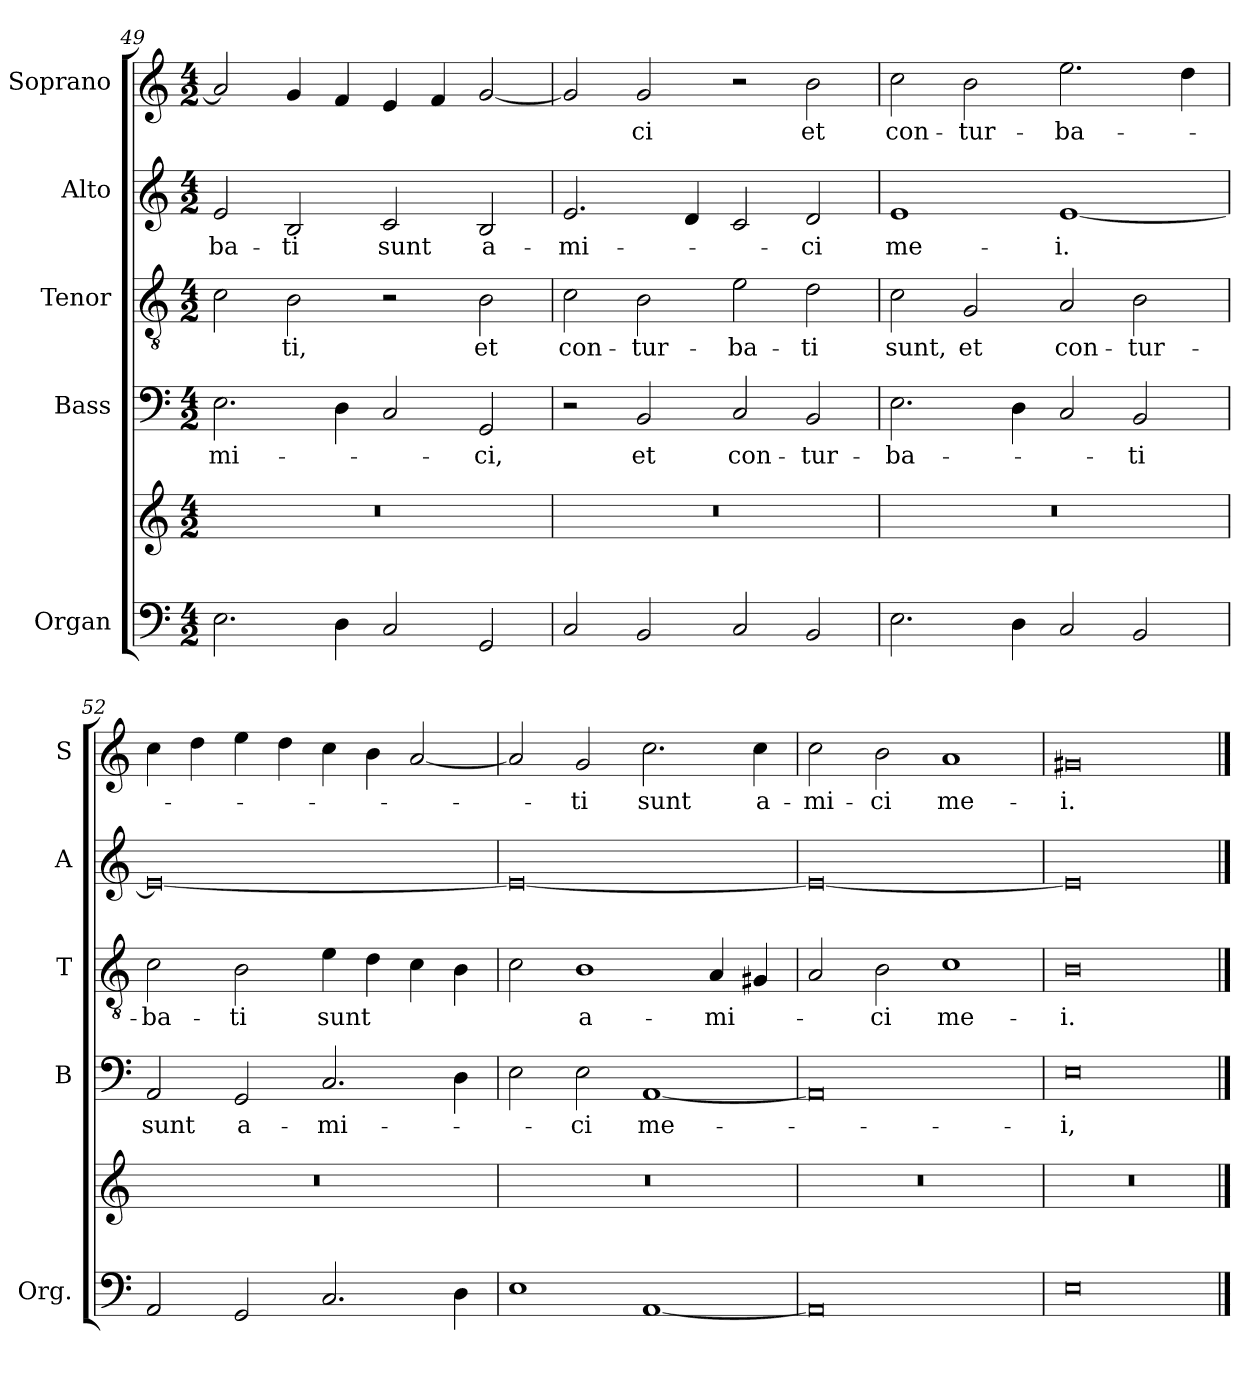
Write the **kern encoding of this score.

**kern	**kern	**kern	**text	**kern	**text	**kern	**text	**kern	**text
*part5	*part5	*part4	*part4	*part3	*part3	*part2	*part2	*part1	*part1
*staff6	*staff5	*staff4	*staff4	*staff3	*staff3	*staff2	*staff2	*staff1	*staff1
*I"Organ	*	*I"Bass	*	*I"Tenor	*	*I"Alto	*	*I"Soprano	*
*I'Org.	*	*I'B	*	*I'T	*	*I'A	*	*I'S	*
*clefF4	*clefG2	*clefF4	*	*clefGv2	*	*clefG2	*	*clefG2	*
*k[]	*k[]	*k[]	*	*k[]	*	*k[]	*	*k[]	*
*C:	*C:	*C:	*	*C:	*	*C:	*	*C:	*
*M4/2	*M4/2	*M4/2	*	*M4/2	*	*M4/2	*	*M4/2	*
=49	=49	=49	=49	=49	=49	=49	=49	=49	=49
!	!	!	!LO:LY:b	!	!	!	!LO:LY:b	!	!
2.E\	0r	2.E\	-mi-	2c\	.	2e/	-ba-	2a/]	.
!	!	!	!	!	!LO:LY:b	!	!LO:LY:b	!	!
.	.	.	.	2B\	-ti,	2B/	-ti	4g/	.
4D\	.	4D\	.	.	.	.	.	4f/	.
!	!	!	!	!	!	!	!LO:LY:b	!	!
2C/	.	2C/	.	2r	.	2c/	sunt	4e/	.
.	.	.	.	.	.	.	.	4f/	.
!	!	!	!LO:LY:b	!	!LO:LY:b	!	!LO:LY:b	!	!
2GG/	.	2GG/	-ci,	2B\	et	2B/	a-	[2g/	.
=50	=50	=50	=50	=50	=50	=50	=50	=50	=50
!	!	!	!	!	!LO:LY:b	!	!LO:LY:b	!	!
2C/	0r	2r	.	2c\	con-	2.e/	-mi-	2g/]	.
!	!	!	!LO:LY:b	!	!LO:LY:b	!	!	!	!LO:LY:b
2BB/	.	2BB/	et	2B\	-tur-	.	.	2g/	-ci
.	.	.	.	.	.	4d/	.	.	.
!	!	!	!LO:LY:b	!	!LO:LY:b	!	!	!	!
2C/	.	2C/	con-	2e\	-ba-	2c/	.	2r	.
!	!	!	!LO:LY:b	!	!LO:LY:b	!	!LO:LY:b	!	!LO:LY:b
2BB/	.	2BB/	-tur-	2d\	-ti	2d/	-ci	2b\	et
!!LO:LB:g=z
=51	=51	=51	=51	=51	=51	=51	=51	=51	=51
!	!	!	!LO:LY:b	!	!LO:LY:b	!	!LO:LY:b	!	!LO:LY:b
2.E\	0r	2.E\	-ba-	2c\	sunt,	1e	me-	2cc\	con-
!	!	!	!	!	!LO:LY:b	!	!	!	!LO:LY:b
.	.	.	.	2G/	et	.	.	2b\	-tur-
4D\	.	4D\	.	.	.	.	.	.	.
!	!	!	!	!	!LO:LY:b	!	!LO:LY:b	!	!LO:LY:b
2C/	.	2C/	.	2A/	con-	[1e	-i.	2.ee\	-ba-
!	!	!	!LO:LY:b	!	!LO:LY:b	!	!	!	!
2BB/	.	2BB/	-ti	2B\	-tur-	.	.	.	.
.	.	.	.	.	.	.	.	4dd\	.
=52	=52	=52	=52	=52	=52	=52	=52	=52	=52
!	!	!	!LO:LY:b	!	!LO:LY:b	!	!	!	!
2AA/	0r	2AA/	sunt	2c\	-ba-	0e_	.	4cc\	.
.	.	.	.	.	.	.	.	4dd\	.
!	!	!	!LO:LY:b	!	!LO:LY:b	!	!	!	!
2GG/	.	2GG/	a-	2B\	-ti	.	.	4ee\	.
.	.	.	.	.	.	.	.	4dd\	.
!	!	!	!LO:LY:b	!	!LO:LY:b	!	!	!	!
2.C/	.	2.C/	-mi-	4e\	sunt	.	.	4cc\	.
.	.	.	.	4d\	.	.	.	4b\	.
.	.	.	.	4c\	.	.	.	[2a/	.
4D\	.	4D\	.	4B\	.	.	.	.	.
=53	=53	=53	=53	=53	=53	=53	=53	=53	=53
1E	0r	2E\	.	2c\	.	0e_	.	2a/]	.
!	!	!	!LO:LY:b	!	!LO:LY:b	!	!	!	!LO:LY:b
.	.	2E\	-ci	1B	a-	.	.	2g/	-ti
!	!	!	!LO:LY:b	!	!	!	!	!	!LO:LY:b
[1AA	.	[1AA	me-	.	.	.	.	2.cc\	sunt
!	!	!	!	!	!LO:LY:b	!	!	!	!
.	.	.	.	4A/	-mi-	.	.	.	.
!	!	!	!	!	!	!	!	!	!LO:LY:b
.	.	.	.	4G#X/	.	.	.	4cc\	a-
=54	=54	=54	=54	=54	=54	=54	=54	=54	=54
!	!	!	!	!	!	!	!	!	!LO:LY:b
0AA]	0r	0AA]	.	2A/	.	0e_	.	2cc\	-mi-
!	!	!	!	!	!LO:LY:b	!	!	!	!LO:LY:b
.	.	.	.	2B\	-ci	.	.	2b\	-ci
!	!	!	!	!	!LO:LY:b	!	!	!	!LO:LY:b
.	.	.	.	1c	me-	.	.	1a	me-
=55	=55	=55	=55	=55	=55	=55	=55	=55	=55
!	!	!	!LO:LY:b	!	!LO:LY:b	!	!	!	!LO:LY:b
0E	0r	0E	-i,	0B	-i.	0e]	.	0g#X	-i.
==	==	==	==	==	==	==	==	==	==
*-	*-	*-	*-	*-	*-	*-	*-	*-	*-
